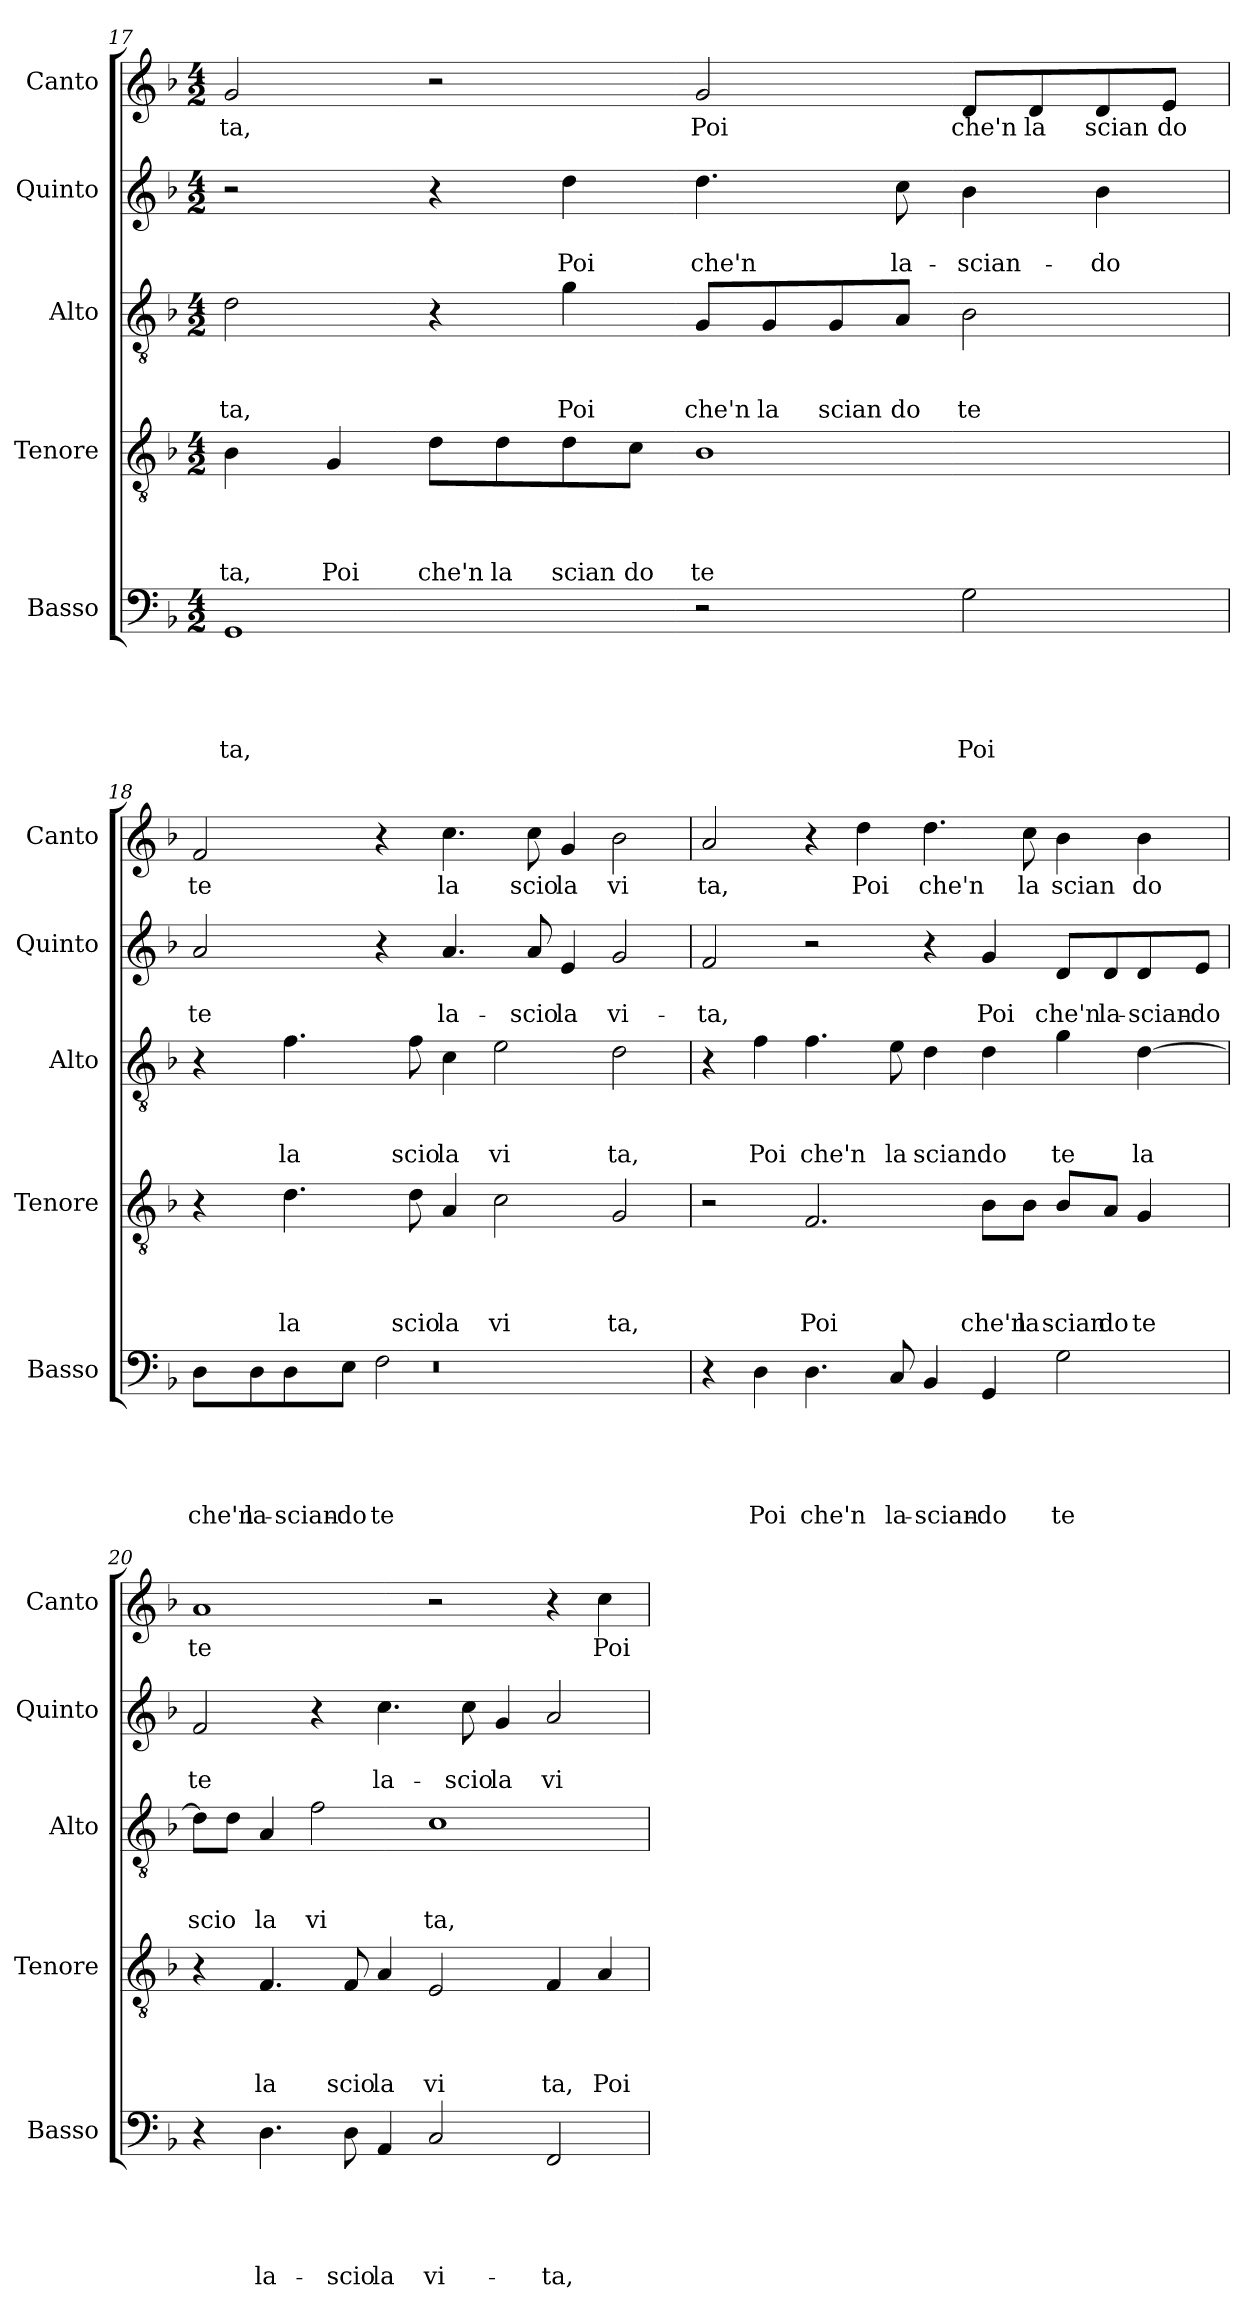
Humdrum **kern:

**kern	**text	**text	**text	**text	**text	**kern	**text	**text	**text	**text	**kern	**text	**text	**text	**kern	**text	**text	**kern	**text
*part5	*part5	*part5	*part5	*part5	*part5	*part4	*part4	*part4	*part4	*part4	*part3	*part3	*part3	*part3	*part2	*part2	*part2	*part1	*part1
*staff5	*staff5	*staff5	*staff5	*staff5	*staff5	*staff4	*staff4	*staff4	*staff4	*staff4	*staff3	*staff3	*staff3	*staff3	*staff2	*staff2	*staff2	*staff1	*staff1
*I"Basso	*	*	*	*	*	*I"Tenore	*	*	*	*	*I"Alto	*	*	*	*I"Quinto	*	*	*I"Canto	*
*I'Basso	*	*	*	*	*	*I'Tenore	*	*	*	*	*I'Alto	*	*	*	*I'Quinto	*	*	*I'Canto	*
*clefF4	*	*	*	*	*	*clefGv2	*	*	*	*	*clefGv2	*	*	*	*clefG2	*	*	*clefG2	*
*k[b-]	*	*	*	*	*	*k[b-]	*	*	*	*	*k[b-]	*	*	*	*k[b-]	*	*	*k[b-]	*
*F:	*	*	*	*	*	*F:	*	*	*	*	*F:	*	*	*	*F:	*	*	*F:	*
*M4/2	*	*	*	*	*	*M4/2	*	*	*	*	*M4/2	*	*	*	*M4/2	*	*	*M4/2	*
=17	=17	=17	=17	=17	=17	=17	=17	=17	=17	=17	=17	=17	=17	=17	=17	=17	=17	=17	=17
!	!	!	!	!	!LO:LY:b	!	!	!	!	!LO:LY:b	!	!	!	!LO:LY:b	!	!	!	!	!LO:LY:b
1GG	.	.	.	.	-ta,	4B-\	.	.	.	ta,	2d\	.	.	ta,	2r	.	.	2g/	ta,
!	!	!	!	!	!	!	!	!	!	!LO:LY:b	!	!	!	!	!	!	!	!	!
.	.	.	.	.	.	4G/	.	.	.	Poi	.	.	.	.	.	.	.	.	.
!	!	!	!	!	!	!	!	!	!	!LO:LY:b	!	!	!	!	!	!	!	!	!
.	.	.	.	.	.	8d\L	.	.	.	che'n	4r	.	.	.	4r	.	.	2r	.
!	!	!	!	!	!	!	!	!	!	!LO:LY:b	!	!	!	!	!	!	!	!	!
.	.	.	.	.	.	8d\	.	.	.	la	.	.	.	.	.	.	.	.	.
!	!	!	!	!	!	!	!	!	!	!LO:LY:b	!	!	!	!LO:LY:b	!	!	!LO:LY:b	!	!
.	.	.	.	.	.	8d\	.	.	.	scian	4g\	.	.	Poi	4dd\	.	Poi	.	.
!	!	!	!	!	!	!	!	!	!	!LO:LY:b	!	!	!	!	!	!	!	!	!
.	.	.	.	.	.	8c\J	.	.	.	do	.	.	.	.	.	.	.	.	.
!	!	!	!	!	!	!	!	!	!	!LO:LY:b	!	!	!	!LO:LY:b	!	!	!LO:LY:b	!	!LO:LY:b
2r	.	.	.	.	.	1B-	.	.	.	te	8G/L	.	.	che'n	4.dd\	.	che'n	2g/	Poi
!	!	!	!	!	!	!	!	!	!	!	!	!	!	!LO:LY:b	!	!	!	!	!
.	.	.	.	.	.	.	.	.	.	.	8G/	.	.	la	.	.	.	.	.
!	!	!	!	!	!	!	!	!	!	!	!	!	!	!LO:LY:b	!	!	!	!	!
.	.	.	.	.	.	.	.	.	.	.	8G/	.	.	scian	.	.	.	.	.
!	!	!	!	!	!	!	!	!	!	!	!	!	!	!LO:LY:b	!	!	!LO:LY:b	!	!
.	.	.	.	.	.	.	.	.	.	.	8A/J	.	.	do	8cc\	.	la-	.	.
!	!	!	!	!	!LO:LY:b	!	!	!	!	!	!	!	!	!LO:LY:b	!	!	!LO:LY:b	!	!LO:LY:b
2G\	.	.	.	.	Poi	.	.	.	.	.	2B-\	.	.	te	4b-\	.	-scian-	8d/L	che'n
!	!	!	!	!	!	!	!	!	!	!	!	!	!	!	!	!	!	!	!LO:LY:b
.	.	.	.	.	.	.	.	.	.	.	.	.	.	.	.	.	.	8d/	la
!	!	!	!	!	!	!	!	!	!	!	!	!	!	!	!	!	!LO:LY:b	!	!LO:LY:b
.	.	.	.	.	.	.	.	.	.	.	.	.	.	.	4b-\	.	-do	8d/	scian
!	!	!	!	!	!	!	!	!	!	!	!	!	!	!	!	!	!	!	!LO:LY:b
.	.	.	.	.	.	.	.	.	.	.	.	.	.	.	.	.	.	8e/J	do
=18	=18	=18	=18	=18	=18	=18	=18	=18	=18	=18	=18	=18	=18	=18	=18	=18	=18	=18	=18
*^	*	*	*	*	*	*	*	*	*	*	*	*	*	*	*	*	*	*	*
*	*^	*	*	*	*	*	*	*	*	*	*	*	*	*	*	*	*	*	*	*
!	!	!LO:N:vis=1	!	!	!	!	!LO:LY:b	!	!	!	!	!	!	!	!	!	!	!	!LO:LY:b	!	!LO:LY:b
8D\L	2ryy	0r	.	.	.	.	che'n	4r	.	.	.	.	4r	.	.	.	2a/	.	te	2f/	te
!	!	!	!	!	!	!	!LO:LY:b	!	!	!	!	!	!	!	!	!	!	!	!	!	!
8D\	.	.	.	.	.	.	la-	.	.	.	.	.	.	.	.	.	.	.	.	.	.
!	!	!	!	!	!	!	!LO:LY:b	!	!	!	!	!LO:LY:b	!	!	!	!LO:LY:b	!	!	!	!	!
8D\	.	.	.	.	.	.	-scian-	4.d\	.	.	.	la	4.f\	.	.	la	.	.	.	.	.
!	!	!	!	!	!	!	!LO:LY:b	!	!	!	!	!	!	!	!	!	!	!	!	!	!
8E\J	.	.	.	.	.	.	-do	.	.	.	.	.	.	.	.	.	.	.	.	.	.
!	!	!	!	!	!	!	!LO:LY:b	!	!	!	!	!	!	!	!	!	!	!	!	!	!
2ryy	2F\	.	.	.	.	.	te	.	.	.	.	.	.	.	.	.	4r	.	.	4r	.
!	!	!	!	!	!	!	!	!	!	!	!	!LO:LY:b	!	!	!	!LO:LY:b	!	!	!	!	!
.	.	.	.	.	.	.	.	8d\	.	.	.	scio	8f\	.	.	scio	.	.	.	.	.
!	!	!	!	!	!	!	!	!	!	!	!	!LO:LY:b	!	!	!	!LO:LY:b	!	!	!LO:LY:b	!	!LO:LY:b
.	.	.	.	.	.	.	.	4A/	.	.	.	la	4c\	.	.	la	4.a/	.	la-	4.cc\	la
!	!	!	!	!	!	!	!	!	!	!	!	!LO:LY:b	!	!	!	!LO:LY:b	!	!	!	!	!
1ryy	1ryy	.	.	.	.	.	.	2c\	.	.	.	vi	2e\	.	.	vi	.	.	.	.	.
!	!	!	!	!	!	!	!	!	!	!	!	!	!	!	!	!	!	!	!LO:LY:b	!	!LO:LY:b
.	.	.	.	.	.	.	.	.	.	.	.	.	.	.	.	.	8a/	.	-scio	8cc\	scio
!	!	!	!	!	!	!	!	!	!	!	!	!	!	!	!	!	!	!	!LO:LY:b	!	!LO:LY:b
.	.	.	.	.	.	.	.	.	.	.	.	.	.	.	.	.	4e/	.	la	4g/	la
!	!	!	!	!	!	!	!	!	!	!	!	!LO:LY:b	!	!	!	!LO:LY:b	!	!	!LO:LY:b	!	!LO:LY:b
.	.	.	.	.	.	.	.	2G/	.	.	.	ta,	2d\	.	.	ta,	2g/	.	vi-	2b-\	vi
*v	*v	*v	*	*	*	*	*	*	*	*	*	*	*	*	*	*	*	*	*	*	*
!!LO:PB:g=z
=19	=19	=19	=19	=19	=19	=19	=19	=19	=19	=19	=19	=19	=19	=19	=19	=19	=19	=19	=19
!	!	!	!	!	!	!	!	!	!	!	!	!	!	!	!	!	!LO:LY:b	!	!LO:LY:b
4r	.	.	.	.	.	2r	.	.	.	.	4r	.	.	.	2f/	.	-ta,	2a/	ta,
!	!	!	!	!	!LO:LY:b	!	!	!	!	!	!	!	!	!LO:LY:b	!	!	!	!	!
4D\	.	.	.	.	Poi	.	.	.	.	.	4f\	.	.	Poi	.	.	.	.	.
!	!	!	!	!	!LO:LY:b	!	!	!	!	!LO:LY:b	!	!	!	!LO:LY:b	!	!	!	!	!
4.D\	.	.	.	.	che'n	2.F/	.	.	.	Poi	4.f\	.	.	che'n	2r	.	.	4r	.
!	!	!	!	!	!	!	!	!	!	!	!	!	!	!	!	!	!	!	!LO:LY:b
.	.	.	.	.	.	.	.	.	.	.	.	.	.	.	.	.	.	4dd\	Poi
!	!	!	!	!	!LO:LY:b	!	!	!	!	!	!	!	!	!LO:LY:b	!	!	!	!	!
8C/	.	.	.	.	la-	.	.	.	.	.	8e\	.	.	la	.	.	.	.	.
!	!	!	!	!	!LO:LY:b	!	!	!	!	!	!	!	!	!LO:LY:b	!	!	!	!	!LO:LY:b
4BB-/	.	.	.	.	-scian-	.	.	.	.	.	4d\	.	.	scian	4r	.	.	4.dd\	che'n
!	!	!	!	!	!LO:LY:b	!	!	!	!	!LO:LY:b	!	!	!	!LO:LY:b	!	!	!LO:LY:b	!	!
4GG/	.	.	.	.	-do	8B-\L	.	.	.	che'n	4d\	.	.	do	4g/	.	Poi	.	.
!	!	!	!	!	!	!	!	!	!	!LO:LY:b	!	!	!	!	!	!	!	!	!LO:LY:b
.	.	.	.	.	.	8B-\J	.	.	.	la	.	.	.	.	.	.	.	8cc\	la
!	!	!	!	!	!LO:LY:b	!	!	!	!	!LO:LY:b	!	!	!	!LO:LY:b	!	!	!LO:LY:b	!	!LO:LY:b
2G\	.	.	.	.	te	8B-/L	.	.	.	scian	4g\	.	.	te	8d/L	.	che'n	4b-\	scian
!	!	!	!	!	!	!	!	!	!	!LO:LY:b	!	!	!	!	!	!	!LO:LY:b	!	!
.	.	.	.	.	.	8A/J	.	.	.	do	.	.	.	.	8d/	.	la-	.	.
!	!	!	!	!	!	!	!	!	!	!LO:LY:b	!	!	!	!LO:LY:b	!	!	!LO:LY:b	!	!LO:LY:b
.	.	.	.	.	.	4G/	.	.	.	te	[>4d\	.	.	la	8d/	.	-scian-	4b-\	do
!	!	!	!	!	!	!	!	!	!	!	!	!	!	!	!	!	!LO:LY:b	!	!
.	.	.	.	.	.	.	.	.	.	.	.	.	.	.	8e/J	.	-do	.	.
=20	=20	=20	=20	=20	=20	=20	=20	=20	=20	=20	=20	=20	=20	=20	=20	=20	=20	=20	=20
!	!	!	!	!	!	!	!	!	!	!	!	!	!	!LO:LY:b	!	!	!LO:LY:b	!	!LO:LY:b
4r	.	.	.	.	.	4r	.	.	.	.	8d\L]	.	.	scio	2f/	.	te	1a	te
.	.	.	.	.	.	.	.	.	.	.	8d\J	.	.	.	.	.	.	.	.
!	!	!	!	!	!LO:LY:b	!	!	!	!	!LO:LY:b	!	!	!	!LO:LY:b	!	!	!	!	!
4.D\	.	.	.	.	la-	4.F/	.	.	.	la	4A/	.	.	la	.	.	.	.	.
!	!	!	!	!	!	!	!	!	!	!	!	!	!	!LO:LY:b	!	!	!	!	!
.	.	.	.	.	.	.	.	.	.	.	2f\	.	.	vi	4r	.	.	.	.
!	!	!	!	!	!LO:LY:b	!	!	!	!	!LO:LY:b	!	!	!	!	!	!	!	!	!
8D\	.	.	.	.	-scio	8F/	.	.	.	scio	.	.	.	.	.	.	.	.	.
!	!	!	!	!	!LO:LY:b	!	!	!	!	!LO:LY:b	!	!	!	!	!	!	!LO:LY:b	!	!
4AA/	.	.	.	.	la	4A/	.	.	.	la	.	.	.	.	4.cc\	.	la-	.	.
!	!	!	!	!	!LO:LY:b	!	!	!	!	!LO:LY:b	!	!	!	!LO:LY:b	!	!	!	!	!
2C/	.	.	.	.	vi-	2E/	.	.	.	vi	1c	.	.	ta,	.	.	.	2r	.
!	!	!	!	!	!	!	!	!	!	!	!	!	!	!	!	!	!LO:LY:b	!	!
.	.	.	.	.	.	.	.	.	.	.	.	.	.	.	8cc\	.	-scio	.	.
!	!	!	!	!	!	!	!	!	!	!	!	!	!	!	!	!	!LO:LY:b	!	!
.	.	.	.	.	.	.	.	.	.	.	.	.	.	.	4g/	.	la	.	.
!	!	!	!	!	!LO:LY:b	!	!	!	!	!LO:LY:b	!	!	!	!	!	!	!LO:LY:b	!	!
2FF/	.	.	.	.	-ta,	4F/	.	.	.	ta,	.	.	.	.	2a/	.	vi-	4r	.
!	!	!	!	!	!	!	!	!	!	!LO:LY:b	!	!	!	!	!	!	!	!	!LO:LY:b
.	.	.	.	.	.	4A/	.	.	.	Poi	.	.	.	.	.	.	.	4cc\	Poi
=	=	=	=	=	=	=	=	=	=	=	=	=	=	=	=	=	=	=	=
*-	*-	*-	*-	*-	*-	*-	*-	*-	*-	*-	*-	*-	*-	*-	*-	*-	*-	*-	*-
